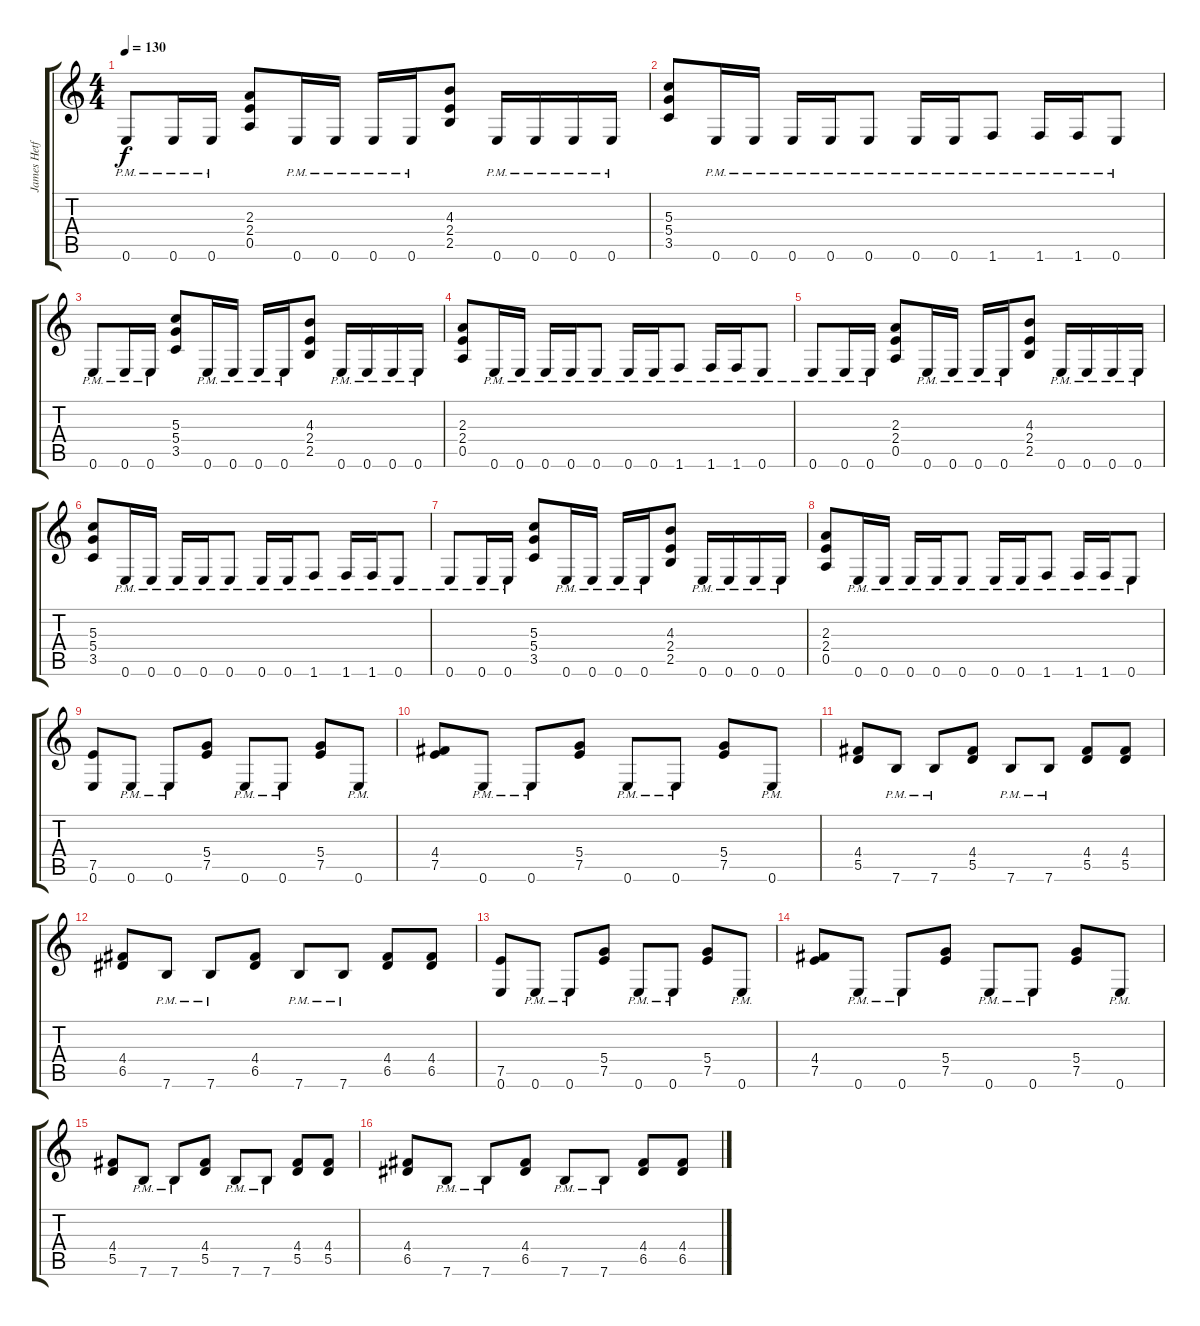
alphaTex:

\track ("James Hetfield" "James Hetf") {instrument distortionguitar}
\staff {score tabs}
\tuning (E4 B3 G3 D3 A2 E2) {hide}
\ts (4 4)
\tempo 130
\clef g2
\ks c
0.6{pm}.8{dy f} 0.6{pm}.16 0.6{pm}.16 (2.3 2.4 0.5).8 0.6{pm}.16 0.6{pm}.16 0.6{pm}.16 0.6{pm}.16 (4.3 2.4 2.5).8 0.6{pm}.16 0.6{pm}.16 0.6{pm}.16 0.6{pm}.16 |
(5.3 5.4 3.5).8 0.6{pm}.16 0.6{pm}.16 0.6{pm}.16 0.6{pm}.16 0.6{pm}.8 0.6{pm}.16 0.6{pm}.16 1.6{pm}.8 1.6{pm}.16 1.6{pm}.16 0.6{pm}.8 |
0.6{pm}.8 0.6{pm}.16 0.6{pm}.16 (5.3 5.4 3.5).8 0.6{pm}.16 0.6{pm}.16 0.6{pm}.16 0.6{pm}.16 (4.3 2.4 2.5).8 0.6{pm}.16 0.6{pm}.16 0.6{pm}.16 0.6{pm}.16 |
(2.3 2.4 0.5).8 0.6{pm}.16 0.6{pm}.16 0.6{pm}.16 0.6{pm}.16 0.6{pm}.8 0.6{pm}.16 0.6{pm}.16 1.6{pm}.8 1.6{pm}.16 1.6{pm}.16 0.6{pm}.8 |
0.6{pm}.8 0.6{pm}.16 0.6{pm}.16 (2.3 2.4 0.5).8 0.6{pm}.16 0.6{pm}.16 0.6{pm}.16 0.6{pm}.16 (4.3 2.4 2.5).8 0.6{pm}.16 0.6{pm}.16 0.6{pm}.16 0.6{pm}.16 |
(5.3 5.4 3.5).8 0.6{pm}.16 0.6{pm}.16 0.6{pm}.16 0.6{pm}.16 0.6{pm}.8 0.6{pm}.16 0.6{pm}.16 1.6{pm}.8 1.6{pm}.16 1.6{pm}.16 0.6{pm}.8 |
0.6{pm}.8 0.6{pm}.16 0.6{pm}.16 (5.3 5.4 3.5).8 0.6{pm}.16 0.6{pm}.16 0.6{pm}.16 0.6{pm}.16 (4.3 2.4 2.5).8 0.6{pm}.16 0.6{pm}.16 0.6{pm}.16 0.6{pm}.16 |
(2.3 2.4 0.5).8 0.6{pm}.16 0.6{pm}.16 0.6{pm}.16 0.6{pm}.16 0.6{pm}.8 0.6{pm}.16 0.6{pm}.16 1.6{pm}.8 1.6{pm}.16 1.6{pm}.16 0.6{pm}.8 |
(7.5 0.6).8{volume 13} 0.6{pm}.8 0.6{pm}.8 (5.4 7.5).8 0.6{pm}.8 0.6{pm}.8 (5.4 7.5).8 0.6{pm}.8 |
(4.4 7.5).8 0.6{pm}.8 0.6{pm}.8 (5.4 7.5).8 0.6{pm}.8 0.6{pm}.8 (5.4 7.5).8 0.6{pm}.8 |
(4.4 5.5).8 7.6{pm}.8 7.6{pm}.8 (4.4 5.5).8 7.6{pm}.8 7.6{pm}.8 (4.4 5.5).8 (4.4 5.5).8 |
(4.4 6.5).8 7.6{pm}.8 7.6{pm}.8 (4.4 6.5).8 7.6{pm}.8 7.6{pm}.8 (4.4 6.5).8 (4.4 6.5).8 |
(7.5 0.6).8 0.6{pm}.8 0.6{pm}.8 (5.4 7.5).8 0.6{pm}.8 0.6{pm}.8 (5.4 7.5).8 0.6{pm}.8 |
(4.4 7.5).8 0.6{pm}.8 0.6{pm}.8 (5.4 7.5).8 0.6{pm}.8 0.6{pm}.8 (5.4 7.5).8 0.6{pm}.8 |
(4.4 5.5).8 7.6{pm}.8 7.6{pm}.8 (4.4 5.5).8 7.6{pm}.8 7.6{pm}.8 (4.4 5.5).8 (4.4 5.5).8 |
(4.4 6.5).8 7.6{pm}.8 7.6{pm}.8 (4.4 6.5).8 7.6{pm}.8 7.6{pm}.8 (4.4 6.5).8 (4.4 6.5).8
